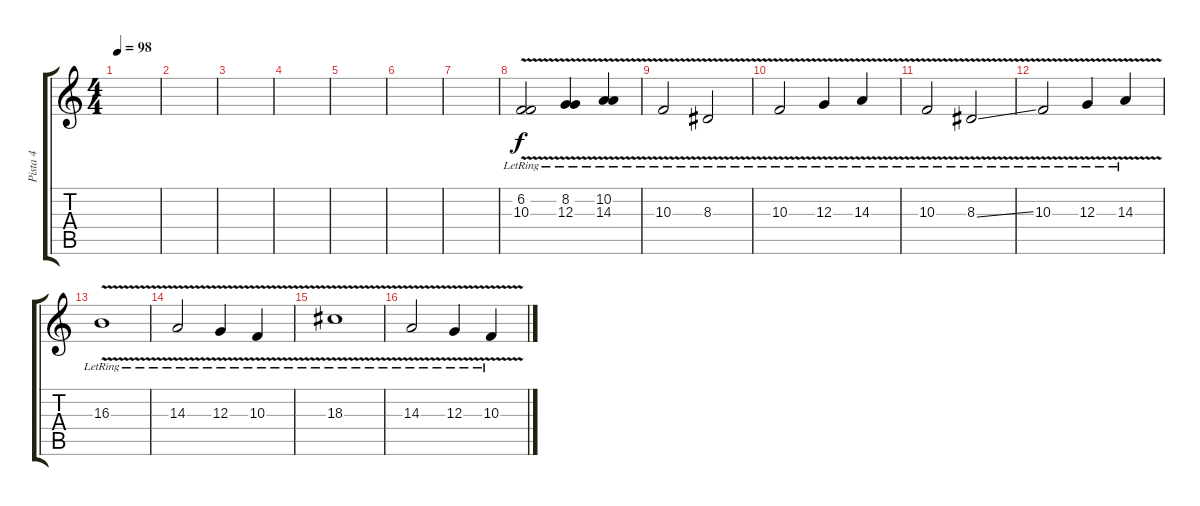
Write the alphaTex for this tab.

\track ("Pista 4" "Pista 4") {instrument electricpiano1}
\staff {score tabs}
\tuning (E4 B3 G3 D3 A2 E2) {hide}
\ts (4 4)
\tempo 98
\clef g2
\ks c
|
|
|
|
|
|
|
(6.2 10.3{v lr}).2 (8.2 12.3{v lr}).4 (10.2 14.3{v lr}).4 |
10.3{v lr}.2 8.3{v lr}.2 |
10.3{v lr}.2 12.3{v lr}.4 14.3{v lr}.4 |
10.3{v lr}.2 8.3{v ss lr}.2 |
10.3{v lr}.2 12.3{v lr}.4 14.3{v lr}.4 |
16.3{v lr}.1 |
14.3{v lr}.2 12.3{v lr}.4 10.3{v lr}.4 |
18.3{v lr}.1 |
14.3{v lr}.2 12.3{v lr}.4 10.3{v lr}.4
